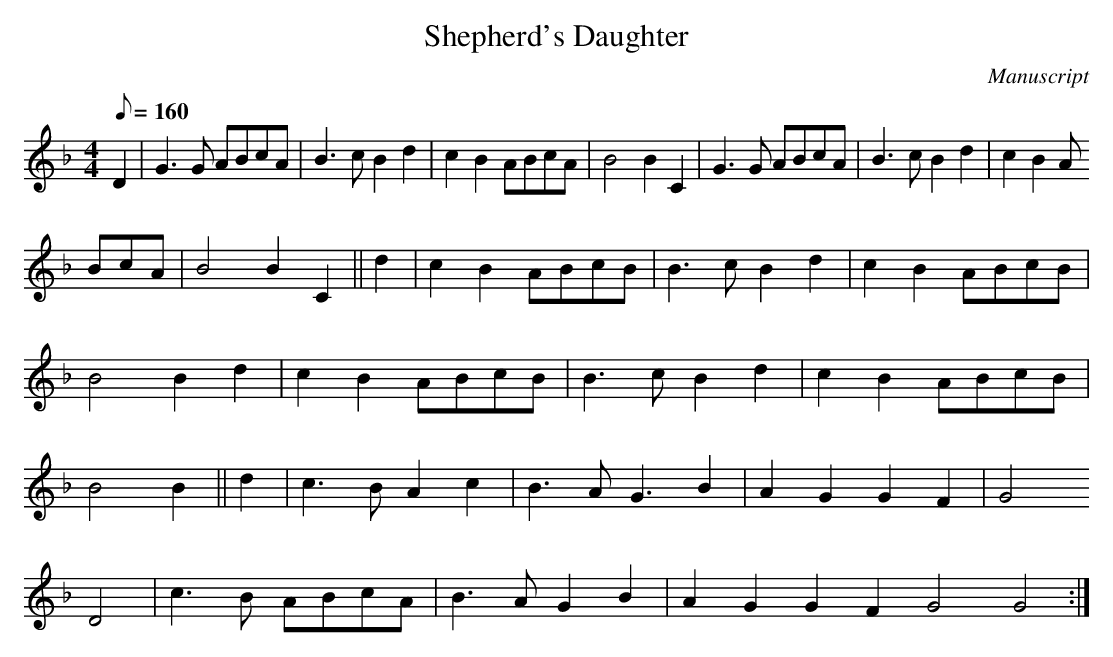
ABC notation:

X:1
T: Shepherd's Daughter
M:4/4
L:1/8
Q:160
O:Manuscript
K:Dm
D2|G3 G ABcA|B3 c B2 d2|c2 B2 ABcA|B4 B2 C2|G3 G ABcA|B3 c B2 d2|c2 B2 A
BcA|\
B4 B2 C2||d2|c2 B2 ABcB| B3 c B2 d2|c2B2 ABcB| B4 B2 d2|c2 B2 ABcB|\
B3 c B2 d2|c2B2 ABcB| B4 B2||d2| c3 B A2 c2| B3 A G3 B2| A2 G2 G2 F2|G4
D4|\
c3 B ABcA| B3 A G2 B2|A2 G2 G2 F2 G4 G4:|
